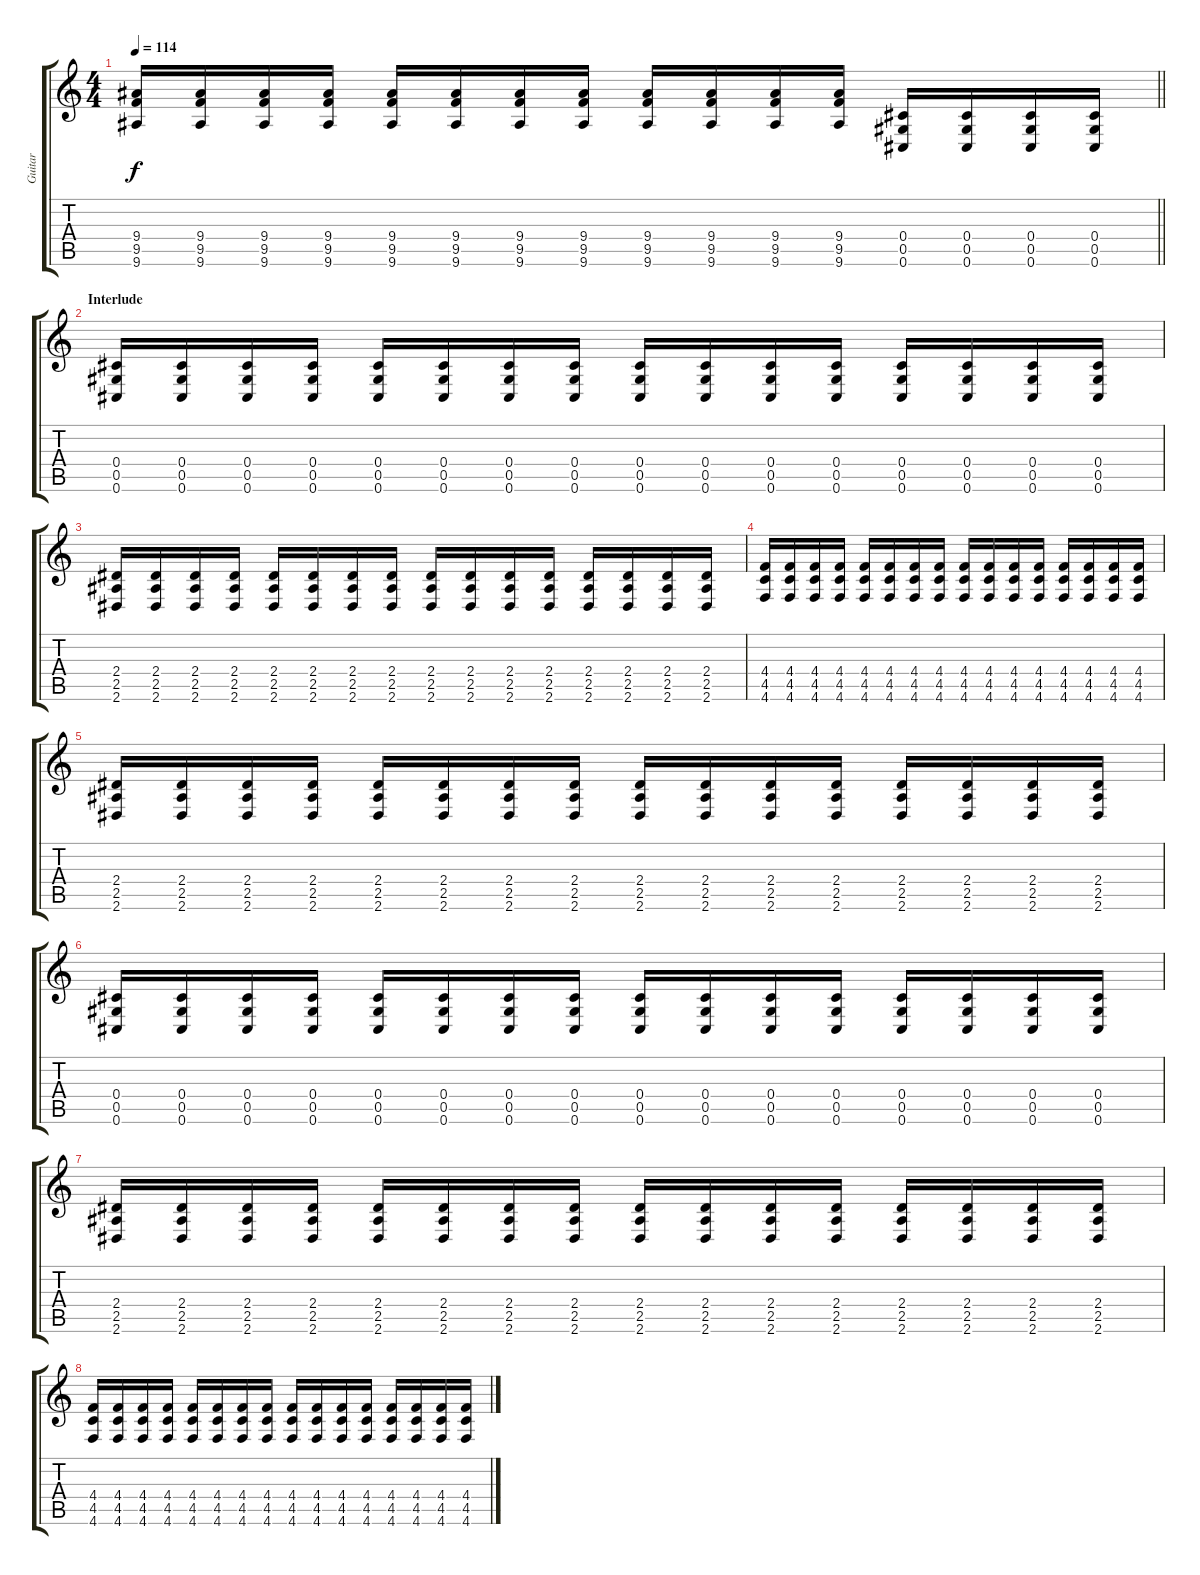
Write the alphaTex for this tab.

\track ("Guitar" "Guitar") {instrument distortionguitar}
\staff {score tabs}
\tuning (Eb4 Bb3 Gb3 Db3 Ab2 Db2) {hide}
\ts (4 4)
\tempo 114
\clef g2
\barLineRight lightlight
\ks c
(9.4 9.5 9.6).16{dy f} (9.4 9.5 9.6).16 (9.4 9.5 9.6).16 (9.4 9.5 9.6).16 (9.4 9.5 9.6).16 (9.4 9.5 9.6).16 (9.4 9.5 9.6).16 (9.4 9.5 9.6).16 (9.4 9.5 9.6).16 (9.4 9.5 9.6).16 (9.4 9.5 9.6).16 (9.4 9.5 9.6).16 (0.4 0.5 0.6).16 (0.4 0.5 0.6).16 (0.4 0.5 0.6).16 (0.4 0.5 0.6).16 |
\section ("" "Interlude")
(0.4 0.5 0.6).16 (0.4 0.5 0.6).16 (0.4 0.5 0.6).16 (0.4 0.5 0.6).16 (0.4 0.5 0.6).16 (0.4 0.5 0.6).16 (0.4 0.5 0.6).16 (0.4 0.5 0.6).16 (0.4 0.5 0.6).16 (0.4 0.5 0.6).16 (0.4 0.5 0.6).16 (0.4 0.5 0.6).16 (0.4 0.5 0.6).16 (0.4 0.5 0.6).16 (0.4 0.5 0.6).16 (0.4 0.5 0.6).16 |
(2.4 2.5 2.6).16 (2.4 2.5 2.6).16 (2.4 2.5 2.6).16 (2.4 2.5 2.6).16 (2.4 2.5 2.6).16 (2.4 2.5 2.6).16 (2.4 2.5 2.6).16 (2.4 2.5 2.6).16 (2.4 2.5 2.6).16 (2.4 2.5 2.6).16 (2.4 2.5 2.6).16 (2.4 2.5 2.6).16 (2.4 2.5 2.6).16 (2.4 2.5 2.6).16 (2.4 2.5 2.6).16 (2.4 2.5 2.6).16 |
(4.4 4.5 4.6).16 (4.4 4.5 4.6).16 (4.4 4.5 4.6).16 (4.4 4.5 4.6).16 (4.4 4.5 4.6).16 (4.4 4.5 4.6).16 (4.4 4.5 4.6).16 (4.4 4.5 4.6).16 (4.4 4.5 4.6).16 (4.4 4.5 4.6).16 (4.4 4.5 4.6).16 (4.4 4.5 4.6).16 (4.4 4.5 4.6).16 (4.4 4.5 4.6).16 (4.4 4.5 4.6).16 (4.4 4.5 4.6).16 |
(2.4 2.5 2.6).16 (2.4 2.5 2.6).16 (2.4 2.5 2.6).16 (2.4 2.5 2.6).16 (2.4 2.5 2.6).16 (2.4 2.5 2.6).16 (2.4 2.5 2.6).16 (2.4 2.5 2.6).16 (2.4 2.5 2.6).16 (2.4 2.5 2.6).16 (2.4 2.5 2.6).16 (2.4 2.5 2.6).16 (2.4 2.5 2.6).16 (2.4 2.5 2.6).16 (2.4 2.5 2.6).16 (2.4 2.5 2.6).16 |
(0.4 0.5 0.6).16 (0.4 0.5 0.6).16 (0.4 0.5 0.6).16 (0.4 0.5 0.6).16 (0.4 0.5 0.6).16 (0.4 0.5 0.6).16 (0.4 0.5 0.6).16 (0.4 0.5 0.6).16 (0.4 0.5 0.6).16 (0.4 0.5 0.6).16 (0.4 0.5 0.6).16 (0.4 0.5 0.6).16 (0.4 0.5 0.6).16 (0.4 0.5 0.6).16 (0.4 0.5 0.6).16 (0.4 0.5 0.6).16 |
(2.4 2.5 2.6).16 (2.4 2.5 2.6).16 (2.4 2.5 2.6).16 (2.4 2.5 2.6).16 (2.4 2.5 2.6).16 (2.4 2.5 2.6).16 (2.4 2.5 2.6).16 (2.4 2.5 2.6).16 (2.4 2.5 2.6).16 (2.4 2.5 2.6).16 (2.4 2.5 2.6).16 (2.4 2.5 2.6).16 (2.4 2.5 2.6).16 (2.4 2.5 2.6).16 (2.4 2.5 2.6).16 (2.4 2.5 2.6).16 |
(4.4 4.5 4.6).16 (4.4 4.5 4.6).16 (4.4 4.5 4.6).16 (4.4 4.5 4.6).16 (4.4 4.5 4.6).16 (4.4 4.5 4.6).16 (4.4 4.5 4.6).16 (4.4 4.5 4.6).16 (4.4 4.5 4.6).16 (4.4 4.5 4.6).16 (4.4 4.5 4.6).16 (4.4 4.5 4.6).16 (4.4 4.5 4.6).16 (4.4 4.5 4.6).16 (4.4 4.5 4.6).16 (4.4 4.5 4.6).16
